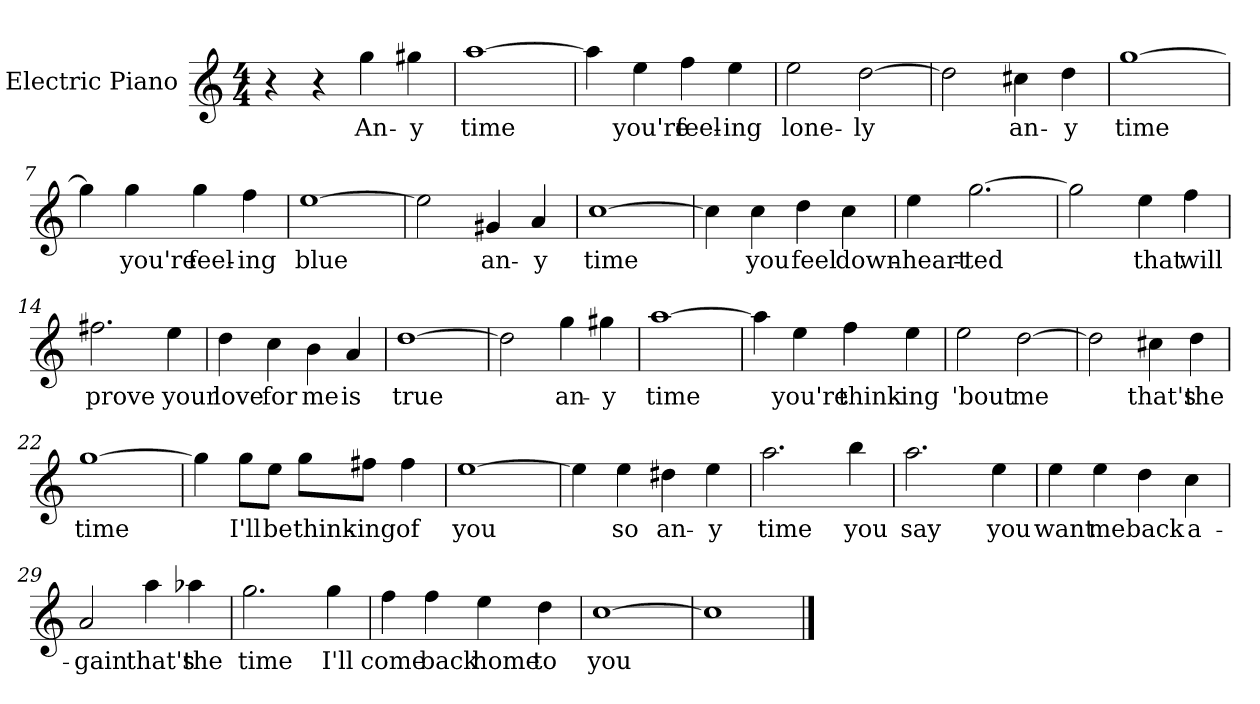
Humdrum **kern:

**kern	**text
*part1	*part1
*staff1	*staff1
*I"Electric Piano	*
*I'E.Pno	*
*clefG2	*
*k[]	*
*C:	*
*M4/4	*
=1	=1
4r	.
4r	.
4gg\	An-
4gg#X\	-y
=2	=2
[1aa	time
=3	=3
4aa\]	.
4ee\	you're
4ff\	feel-
4ee\	-ing
=4	=4
2ee\	lone-
[2dd\	-ly
=5	=5
2dd\]	.
4cc#X\	an-
4dd\	-y
=6	=6
[1gg	time
!!LO:LB:g=z
=7	=7
4gg\]	.
4gg\	you're
4gg\	feel-
4ff\	-ing
=8	=8
[1ee	blue
=9	=9
2ee\]	.
4g#X/	an-
4a/	-y
=10	=10
[1cc	time
=11	=11
4cc\]	.
4cc\	you
4dd\	feel
4cc\	down-
=12	=12
4ee\	-heart-
[2.gg\	-ted
!!LO:LB:g=z
=13	=13
2gg\]	.
4ee\	that
4ff\	will
=14	=14
2.ff#X\	prove
4ee\	your
=15	=15
4dd\	love
4cc\	for
4b\	me
4a/	is
=16	=16
[1dd	true
=17	=17
2dd\]	.
4gg\	an-
4gg#X\	-y
=18	=18
[1aa	time
!!LO:LB:g=z
=19	=19
4aa\]	.
4ee\	you're
4ff\	think-
4ee\	-ing
=20	=20
2ee\	'bout
[2dd\	me
=21	=21
2dd\]	.
4cc#X\	that's
4dd\	the
=22	=22
[1gg	time
=23	=23
4gg\]	.
8gg\L	I'll
8ee\J	be
8gg\L	think-
8ff#X\J	-ing
4ff#\	of
=24	=24
[1ee	you
!!LO:LB:g=z
=25	=25
4ee\]	.
4ee\	so
4dd#X\	an-
4ee\	-y
=26	=26
2.aa\	time
4bb\	you
=27	=27
2.aa\	say
4ee\	you
=28	=28
4ee\	want
4ee\	me
4dd\	back
4cc\	a-
=29	=29
2a/	-gain
4aa\	that's
4aa-X\	the
=30	=30
2.gg\	time
4gg\	I'll
!!LO:LB:g=z
=31	=31
4ff\	come
4ff\	back
4ee\	home
4dd\	to
=32	=32
[1cc	you
=33	=33
1cc]	.
==	==
*-	*-
